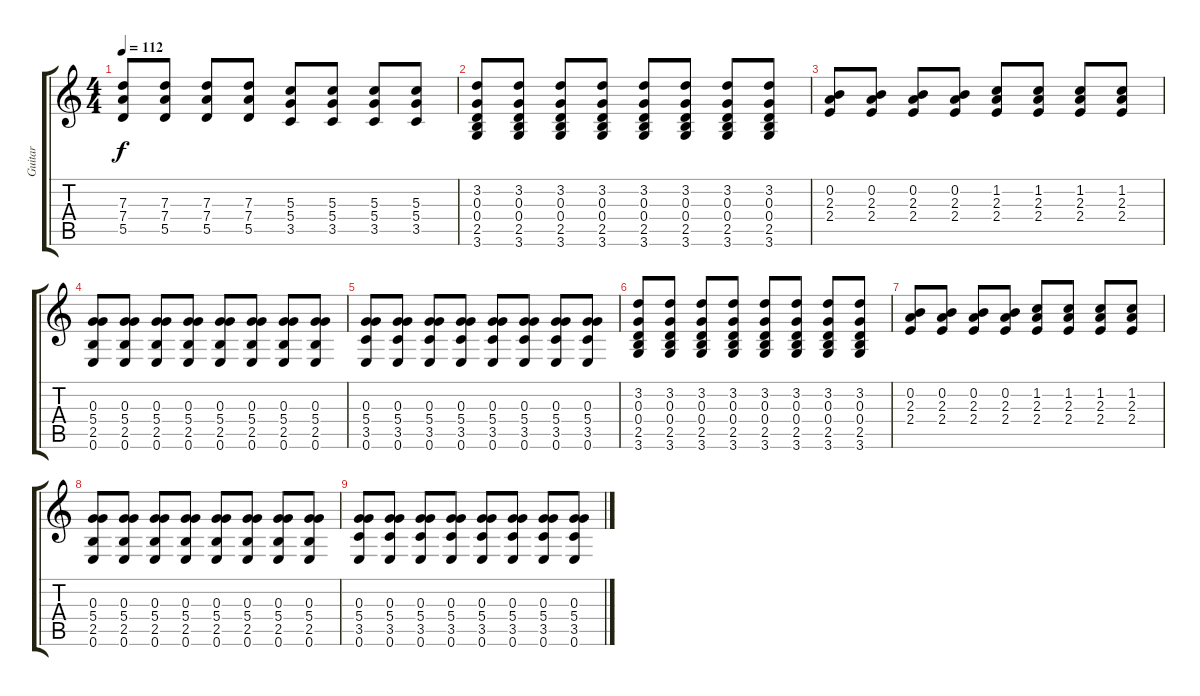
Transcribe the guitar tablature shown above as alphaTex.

\track ("Guitar" "Guitar") {instrument distortionguitar}
\staff {score tabs}
\tuning (E4 B3 G3 D3 A2 E2) {hide}
\ts (4 4)
\tempo 112
\clef g2
\ks c
(7.3 7.4 5.5).8{dy f} (7.3 7.4 5.5).8 (7.3 7.4 5.5).8 (7.3 7.4 5.5).8 (5.3 5.4 3.5).8 (5.3 5.4 3.5).8 (5.3 5.4 3.5).8 (5.3 5.4 3.5).8 |
(3.2 0.3 0.4 2.5 3.6).8 (3.2 0.3 0.4 2.5 3.6).8 (3.2 0.3 0.4 2.5 3.6).8 (3.2 0.3 0.4 2.5 3.6).8 (3.2 0.3 0.4 2.5 3.6).8 (3.2 0.3 0.4 2.5 3.6).8 (3.2 0.3 0.4 2.5 3.6).8 (3.2 0.3 0.4 2.5 3.6).8 |
(0.2 2.3 2.4).8 (0.2 2.3 2.4).8 (0.2 2.3 2.4).8 (0.2 2.3 2.4).8 (1.2 2.3 2.4).8 (1.2 2.3 2.4).8 (1.2 2.3 2.4).8 (1.2 2.3 2.4).8 |
(0.3 5.4 2.5 0.6).8 (0.3 5.4 2.5 0.6).8 (0.3 5.4 2.5 0.6).8 (0.3 5.4 2.5 0.6).8 (0.3 5.4 2.5 0.6).8 (0.3 5.4 2.5 0.6).8 (0.3 5.4 2.5 0.6).8 (0.3 5.4 2.5 0.6).8 |
(0.3 5.4 3.5 0.6).8 (0.3 5.4 3.5 0.6).8 (0.3 5.4 3.5 0.6).8 (0.3 5.4 3.5 0.6).8 (0.3 5.4 3.5 0.6).8 (0.3 5.4 3.5 0.6).8 (0.3 5.4 3.5 0.6).8 (0.3 5.4 3.5 0.6).8 |
(3.2 0.3 0.4 2.5 3.6).8 (3.2 0.3 0.4 2.5 3.6).8 (3.2 0.3 0.4 2.5 3.6).8 (3.2 0.3 0.4 2.5 3.6).8 (3.2 0.3 0.4 2.5 3.6).8 (3.2 0.3 0.4 2.5 3.6).8 (3.2 0.3 0.4 2.5 3.6).8 (3.2 0.3 0.4 2.5 3.6).8 |
(0.2 2.3 2.4).8 (0.2 2.3 2.4).8 (0.2 2.3 2.4).8 (0.2 2.3 2.4).8 (1.2 2.3 2.4).8 (1.2 2.3 2.4).8 (1.2 2.3 2.4).8 (1.2 2.3 2.4).8 |
(0.3 5.4 2.5 0.6).8 (0.3 5.4 2.5 0.6).8 (0.3 5.4 2.5 0.6).8 (0.3 5.4 2.5 0.6).8 (0.3 5.4 2.5 0.6).8 (0.3 5.4 2.5 0.6).8 (0.3 5.4 2.5 0.6).8 (0.3 5.4 2.5 0.6).8 |
(0.3 5.4 3.5 0.6).8 (0.3 5.4 3.5 0.6).8 (0.3 5.4 3.5 0.6).8 (0.3 5.4 3.5 0.6).8 (0.3 5.4 3.5 0.6).8 (0.3 5.4 3.5 0.6).8 (0.3 5.4 3.5 0.6).8 (0.3 5.4 3.5 0.6).8
